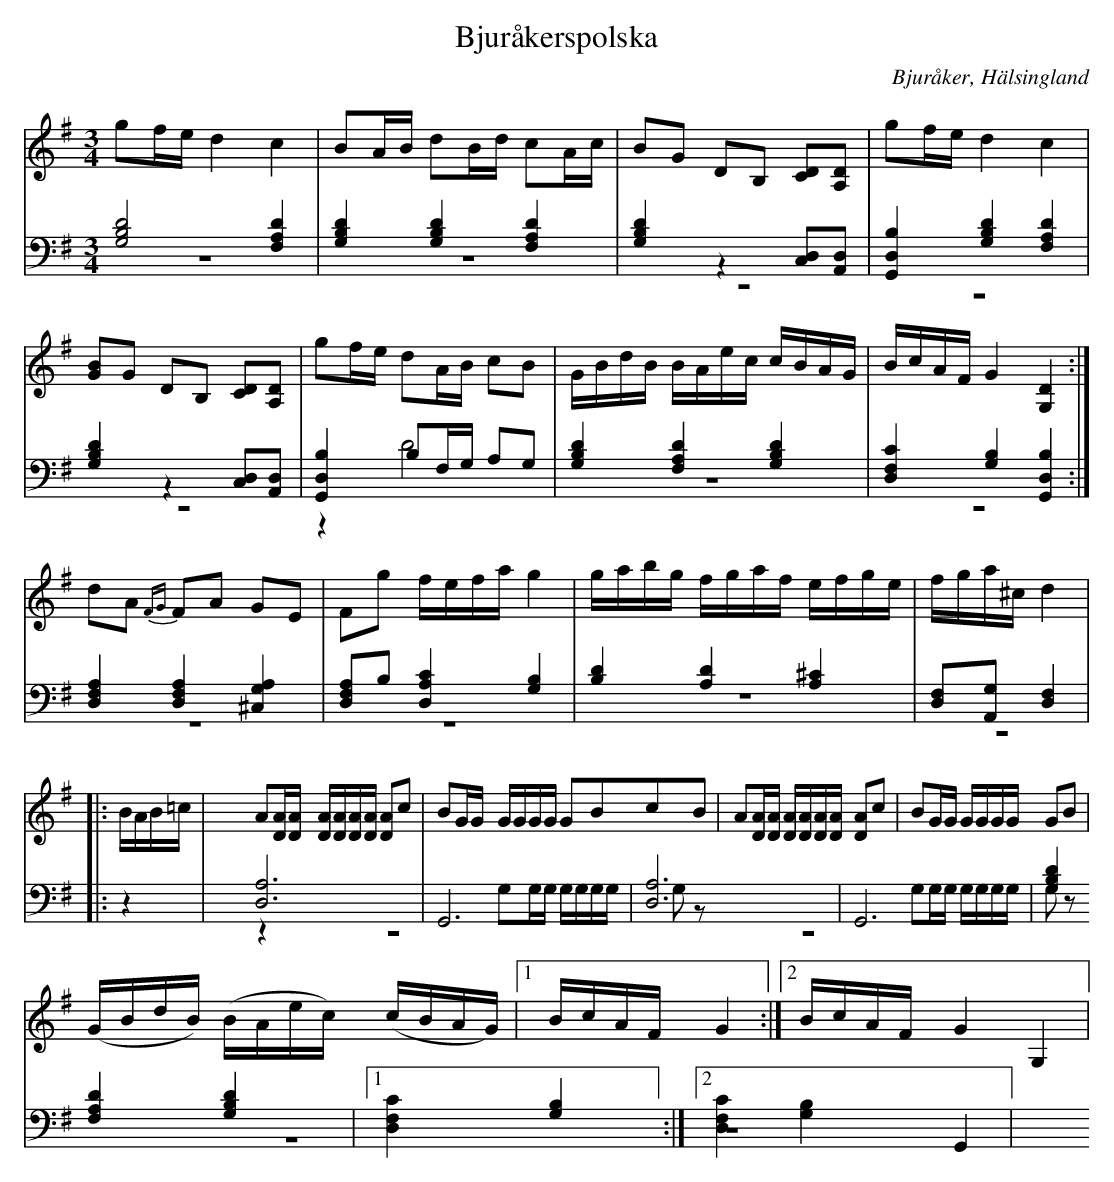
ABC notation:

X:1
T: Bjuråkerspolska
O: Bjuråker, Hälsingland
M: 3/4
L: 1/8
K: G
V:1
V:2
V:3 merge
V:1
gf/e/ d2 c2|BA/B/ dB/d/ cA/c/| BG DB, [CD][A,D]|gf/e/ d2 c2|
[GB]G DB, [CD][A,D] |gf/e/ dA/B/ cB|G/B/d/B/ B/A/e/c/ c/B/A/G/|B/c/A/F/ G2 [G,2D2]:|
dA {FG}FA GE|Fg f/e/f/a/ g2|g/a/b/g/ f/g/a/f/ e/f/g/e/ |f/g/a/^c/ d2 |
|:B/A/B/=c/|A[D/A/][D/A/] [D/A/][D/A/][D/A/][D/A/] [DA]c|BG/G/ G/G/G/G/ GB1/3c1/3B1/3|A[D/A/][D/A/] [D/A/][D/A/][D/A/][D/A/] [DA]c|BG/G/ G/G/G/G/ GB|
(G/B/d/B/) (B/A/e/c/) (c/B/A/G/)|1 B/c/A/F/ G2:|2 B/c/A/F/ G2 G,2|
V:2 clef=bass
[G,4B,4D4] [F,2A,2 D2]|[G,2B,2D2] [G,2B,2D2] [F,2A,2 D2]|[G,2B,2D2] z2 [C,D,][A,,D,]|[G,,2D,2B,2] [G,2B,2D2] [F,2A,2 D2]|[G,2B,2D2] z2 [C,D,][A,,D,]|
[G,,2D,2B,2] B,F,/G,/ A,G,|[G,2B,2D2] [F,2A,2 D2] [G,2B,2D2]|[D,2F,2C2] [G,2B,2][G,,2D,2B,2]:|
[D,2F,2A,2] [D,2F,2A,2] [^C,2G,2A,2]|[D,F,A,]B, [D,2A,2C2] [G,2B,2]|[B,2D2] [A,2D2] [A,2^C2]|[D,F,][A,,G,] [D,2F,2]|
|:z2|[D,6A,6]|G,,6|[D,6A,6]|G,,6|
[G,2B,2D2] [F,2A,2 D2] [G,2B,2D2]|1 [D,2F,2C2] [G,2B,2] :|2 [D,2F,2C2] [G,2B,2] G,,2|
V:3  clef=bass
z6|z6|z6|z6|
z6|z2 D4|z6|z6:|
z6|z6|z6|z6|
|:z2|z6|G,G,/G,/ G,/G,/G,/G,/ G,z|z6 |G,G,/G,/ G,/G,/G,/G,/ G,z|
z6|1 z6:|
